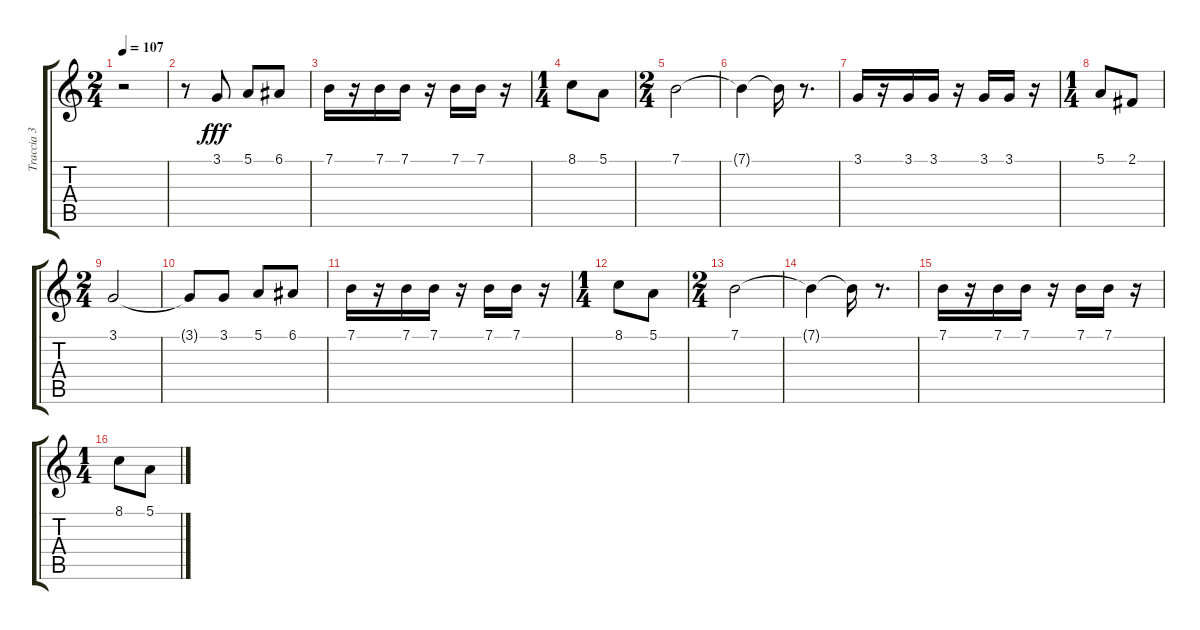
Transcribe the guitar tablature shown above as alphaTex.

\track ("Traccia 3" "Traccia 3") {instrument trumpet}
\staff {score tabs}
\tuning (E4 B3 G3 D3 A2 E2) {hide}
\ts (2 4)
\tempo 107
\clef g2
\ks c
r.2{dy fff} |
r.8 3.1.8 5.1.8 6.1.8 |
7.1.16 r.16 7.1.16 7.1.16 r.16 7.1.16 7.1.16 r.16 |
\ts (1 4)
8.1.8 5.1.8 |
\ts (2 4)
7.1.2 |
7.1{t}.4 7.1{t}.16 r.8{d} |
3.1.16 r.16 3.1.16 3.1.16 r.16 3.1.16 3.1.16 r.16 |
\ts (1 4)
5.1.8 2.1.8 |
\ts (2 4)
3.1.2 |
3.1{t}.8 3.1.8 5.1.8 6.1.8 |
7.1.16 r.16 7.1.16 7.1.16 r.16 7.1.16 7.1.16 r.16 |
\ts (1 4)
8.1.8 5.1.8 |
\ts (2 4)
7.1.2 |
7.1{t}.4 7.1{t}.16 r.8{d} |
7.1.16 r.16 7.1.16 7.1.16 r.16 7.1.16 7.1.16 r.16 |
\ts (1 4)
8.1.8 5.1.8
